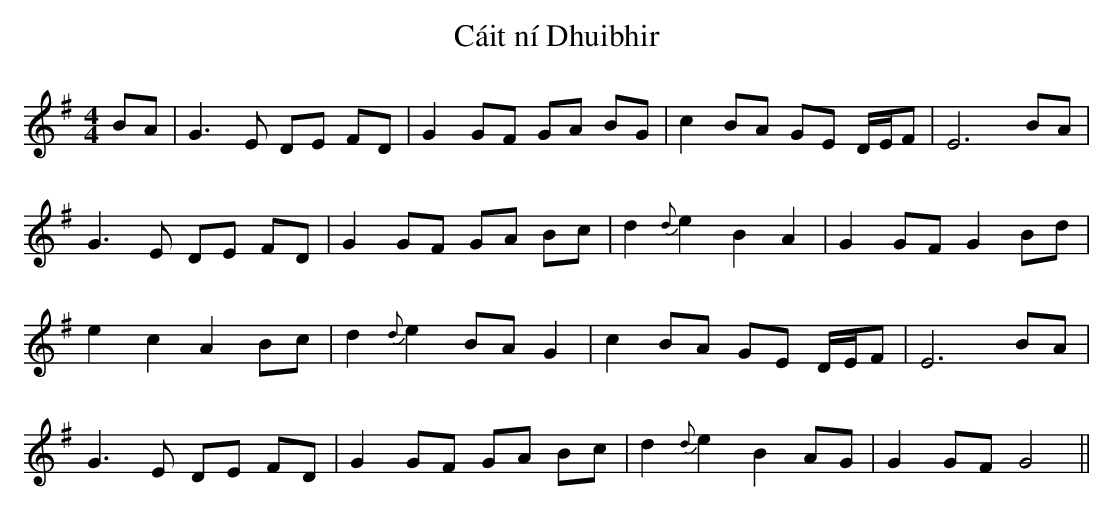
X:1
T:Cáit ní Dhuibhir
M: 4/4
L: 1/8
K: G
BA | G3 E DE FD | G2 GF GA BG    | c2 BA GE D/E/F | E6 BA |
G3 E DE FD  | G2 GF GA Bc    | d2 {d}e2 B2 A2 | G2 GF G2 Bd |
e2 c2 A2 Bc | d2 {d}e2 BA G2 | c2 BA GE D/E/F | E6 BA |
G3 E DE FD  | G2 GF GA Bc    | d2 {d}e2 B2 AG | G2 GF G4 ||
